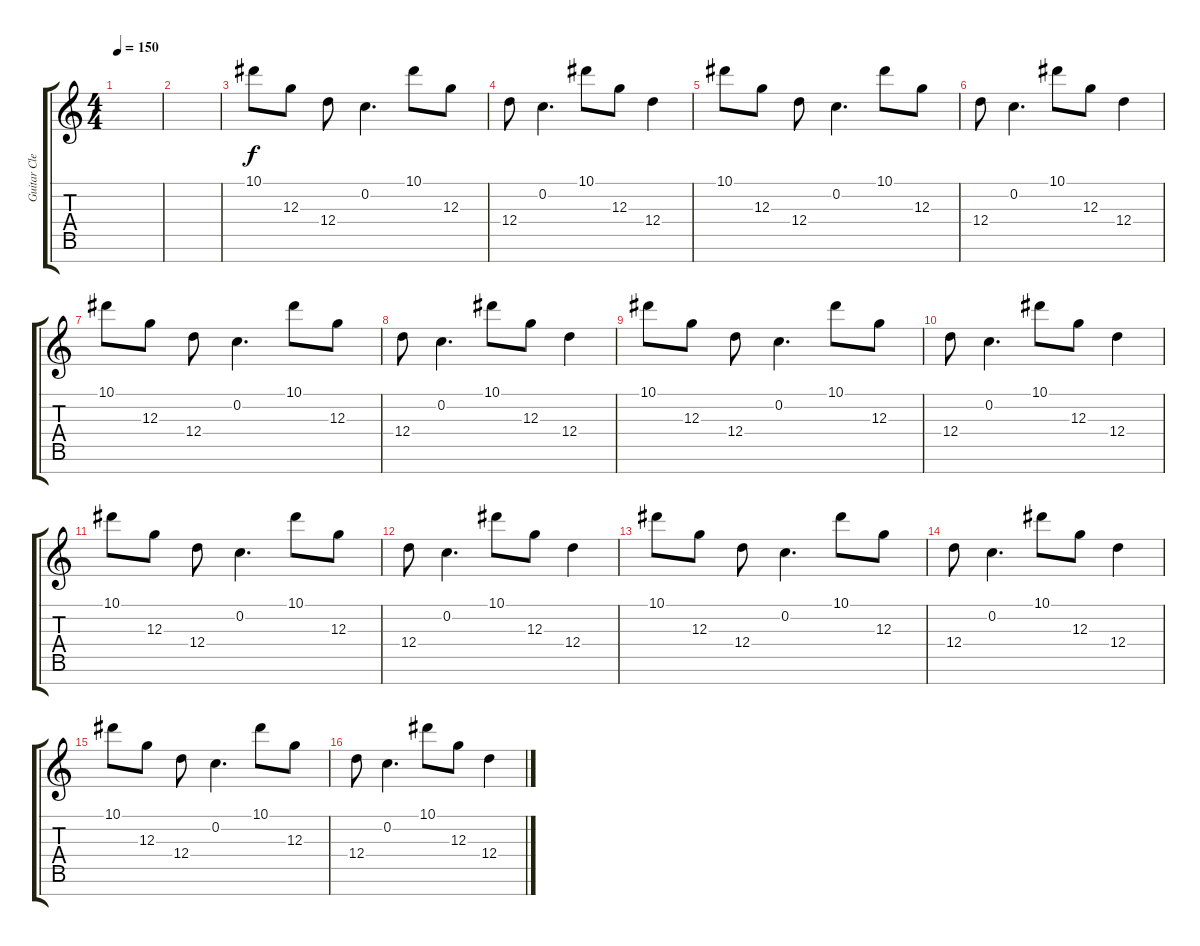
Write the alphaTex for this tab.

\track ("Guitar Clean" "Guitar Cle") {instrument electricguitarclean}
\staff {score tabs}
\tuning (F4 C4 G3 D3 Bb2 F2 C2) {hide}
\ts (4 4)
\tempo 150
\clef g2
\ks c
|
|
10.1.8 12.3.8 12.4.8 0.2.4{d} 10.1.8 12.3.8 |
12.4.8 0.2.4{d} 10.1.8 12.3.8 12.4.4 |
10.1.8 12.3.8 12.4.8 0.2.4{d} 10.1.8 12.3.8 |
12.4.8 0.2.4{d} 10.1.8 12.3.8 12.4.4 |
10.1.8 12.3.8 12.4.8 0.2.4{d} 10.1.8 12.3.8 |
12.4.8 0.2.4{d} 10.1.8 12.3.8 12.4.4 |
10.1.8 12.3.8 12.4.8 0.2.4{d} 10.1.8 12.3.8 |
12.4.8 0.2.4{d} 10.1.8 12.3.8 12.4.4 |
10.1.8 12.3.8 12.4.8 0.2.4{d} 10.1.8 12.3.8 |
12.4.8 0.2.4{d} 10.1.8 12.3.8 12.4.4 |
10.1.8 12.3.8 12.4.8 0.2.4{d} 10.1.8 12.3.8 |
12.4.8 0.2.4{d} 10.1.8 12.3.8 12.4.4 |
10.1.8 12.3.8 12.4.8 0.2.4{d} 10.1.8 12.3.8 |
12.4.8 0.2.4{d} 10.1.8 12.3.8 12.4.4
